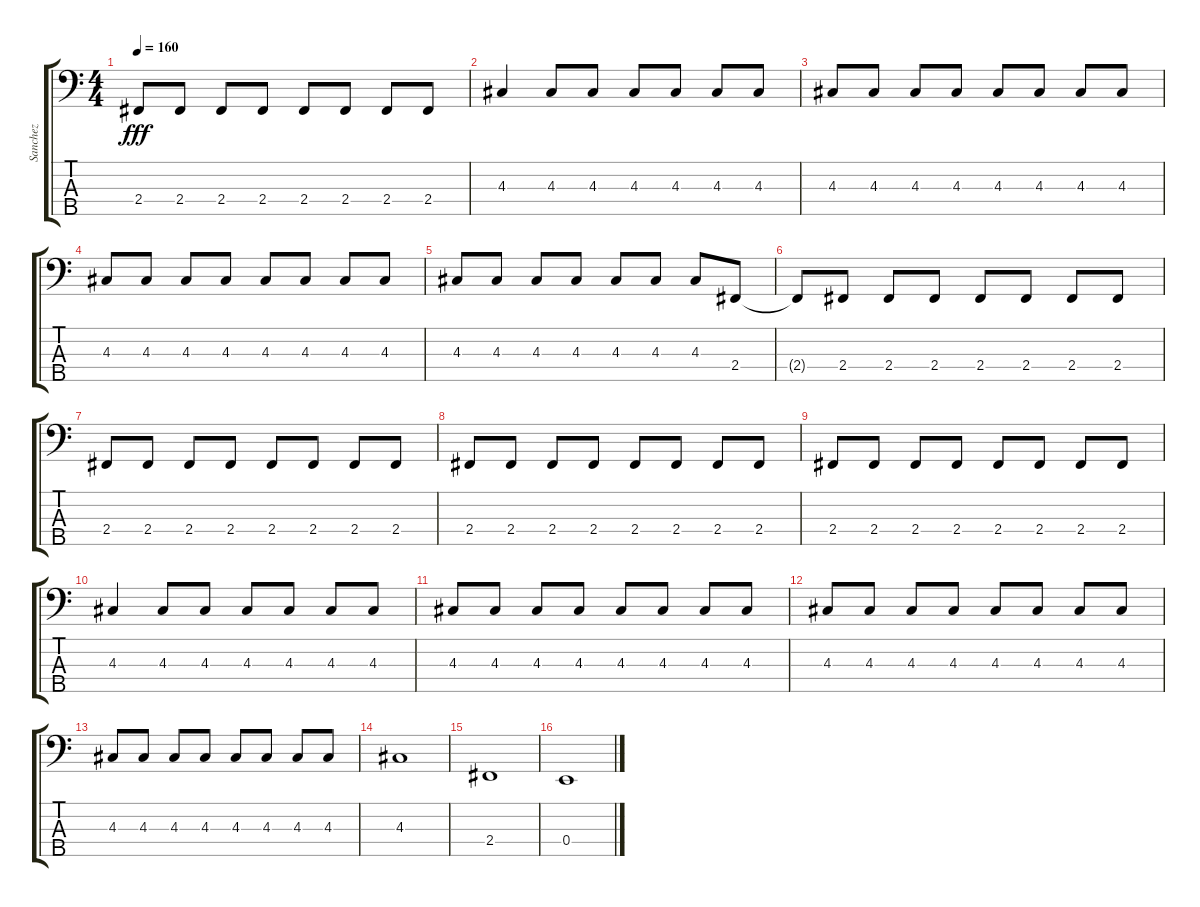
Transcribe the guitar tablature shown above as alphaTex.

\track ("Sanchez" "Sanchez") {instrument electricbassfinger}
\staff {score tabs}
\tuning (G2 D2 A1 E1 B0) {hide}
\ts (4 4)
\tempo 160
\clef f4
\ks c
2.4.8{dy fff} 2.4.8 2.4.8 2.4.8 2.4.8 2.4.8 2.4.8 2.4.8 |
4.3.4 4.3.8 4.3.8 4.3.8 4.3.8 4.3.8 4.3.8 |
4.3.8 4.3.8 4.3.8 4.3.8 4.3.8 4.3.8 4.3.8 4.3.8 |
4.3.8 4.3.8 4.3.8 4.3.8 4.3.8 4.3.8 4.3.8 4.3.8 |
4.3.8 4.3.8 4.3.8 4.3.8 4.3.8 4.3.8 4.3.8 2.4.8 |
2.4{t}.8 2.4.8 2.4.8 2.4.8 2.4.8 2.4.8 2.4.8 2.4.8 |
2.4.8 2.4.8 2.4.8 2.4.8 2.4.8 2.4.8 2.4.8 2.4.8 |
2.4.8 2.4.8 2.4.8 2.4.8 2.4.8 2.4.8 2.4.8 2.4.8 |
2.4.8 2.4.8 2.4.8 2.4.8 2.4.8 2.4.8 2.4.8 2.4.8 |
4.3.4 4.3.8 4.3.8 4.3.8 4.3.8 4.3.8 4.3.8 |
4.3.8 4.3.8 4.3.8 4.3.8 4.3.8 4.3.8 4.3.8 4.3.8 |
4.3.8 4.3.8 4.3.8 4.3.8 4.3.8 4.3.8 4.3.8 4.3.8 |
4.3.8 4.3.8 4.3.8 4.3.8 4.3.8 4.3.8 4.3.8 4.3.8 |
4.3.1 |
2.4.1 |
0.4.1
